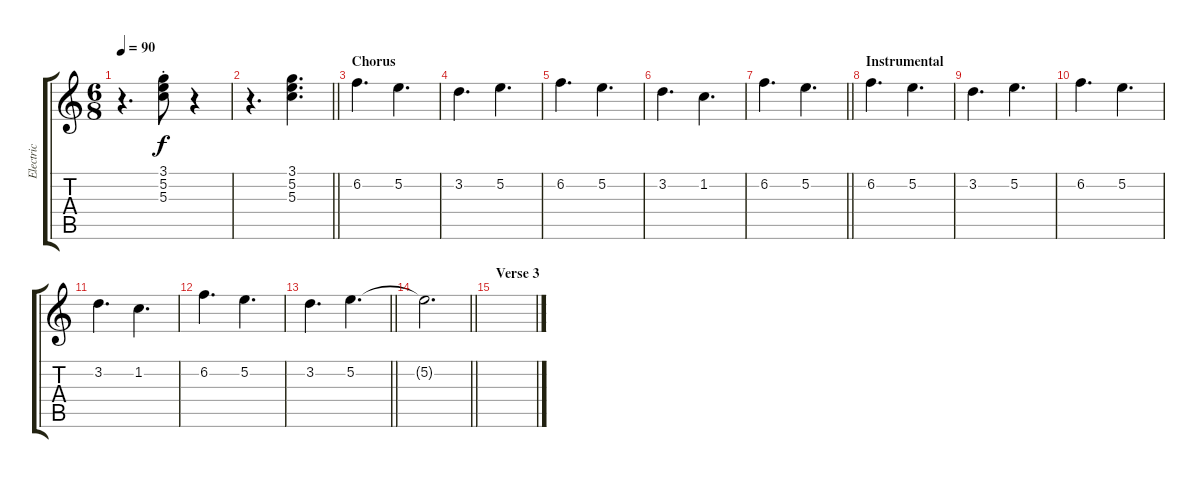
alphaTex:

\track ("Electric" "Electric") {instrument overdrivenguitar}
\staff {score tabs}
\tuning (E4 B3 G3 D3 A2 E2) {hide}
\ts (6 8)
\tempo 90
\clef g2
\ks c
r.4{d dy f} (3.1{st} 5.2{st} 5.3{st}).8 r.4 |
\barLineRight lightlight
r.4{d} (3.1 5.2 5.3).4{d} |
\section ("" "Chorus")
6.2.4{d} 5.2.4{d} |
3.2.4{d} 5.2.4{d} |
6.2.4{d} 5.2.4{d} |
3.2.4{d} 1.2.4{d} |
\barLineRight lightlight
6.2.4{d} 5.2.4{d} |
\section ("" "Instrumental")
6.2.4{d} 5.2.4{d} |
3.2.4{d} 5.2.4{d} |
6.2.4{d} 5.2.4{d} |
3.2.4{d} 1.2.4{d} |
6.2.4{d} 5.2.4{d} |
\barLineRight lightlight
3.2.4{d} 5.2.4{d} |
\barLineRight lightlight
5.2{t}.2{d} |
\section ("" "Verse 3")
